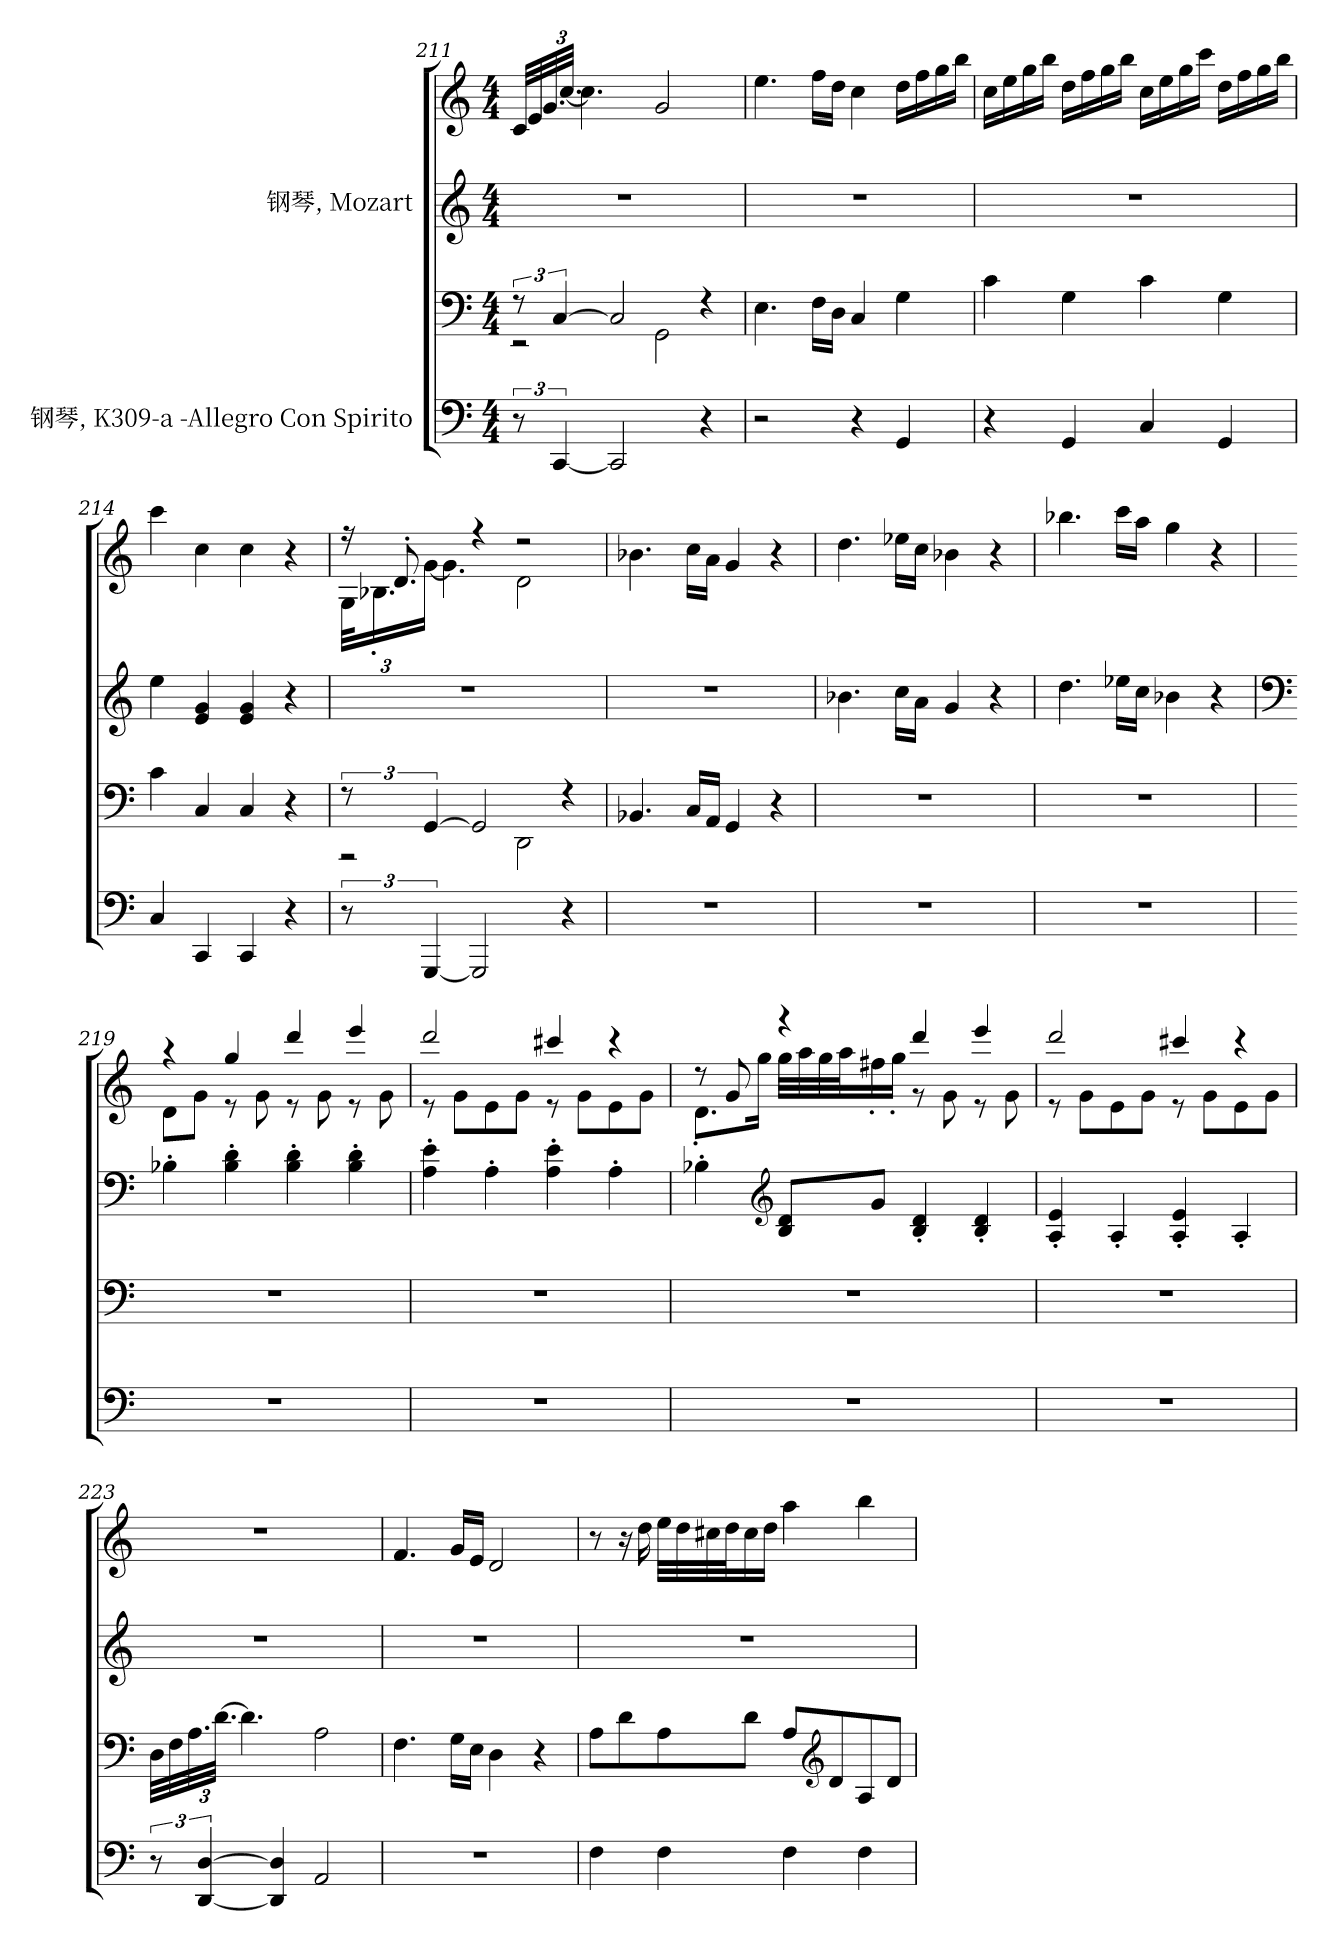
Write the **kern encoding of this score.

**kern	**kern	**kern	**kern
*part2	*part2	*part1	*part1
*staff4	*staff3	*staff2	*staff1
*I"钢琴, K309-a -Allegro Con Spirito	*	*I"钢琴, Mozart	*
*clefF4	*clefF4	*clefG2	*clefG2
*k[]	*k[]	*k[]	*k[]
*M4/4	*M4/4	*M4/4	*M4/4
=211	=211	=211	=211
*	*^	*	*
12r	12r	2r	1r	32c/LLL
.	.	.	.	32e/
*	*	*	*	*Xbrackettup
.	.	.	.	48.g/
[6CC/	[6C/	.	.	.
.	.	.	.	[48.cc/JJJ
.	.	.	.	4.cc\]
2CC/]	2C/]	.	.	.
.	.	2GG\	.	2g/
4r	4r	.	.	.
*	*v	*v	*	*
=212	=212	=212	=212
2r	4.E\	1r	4.ee\
.	16F\LL	.	16ff\LL
.	16D\JJ	.	16dd\JJ
4r	4C/	.	4cc\
4GG/	4G\	.	16dd\LL
.	.	.	16ff\
.	.	.	16gg\
.	.	.	16bb\JJ
!!LO:LB:g=z
=213	=213	=213	=213
4r	4c\	1r	16cc\LL
.	.	.	16ee\
.	.	.	16gg\
.	.	.	16bb\JJ
4GG/	4G\	.	16dd\LL
.	.	.	16ff\
.	.	.	16gg\
.	.	.	16bb\JJ
4C/	4c\	.	16cc\LL
.	.	.	16ee\
.	.	.	16gg\
.	.	.	16ccc\JJ
4GG/	4G\	.	16dd\LL
.	.	.	16ff\
.	.	.	16gg\
.	.	.	16bb\JJ
=214	=214	=214	=214
4C/	4c\	4ee\	4ccc\
4CC/	4C/	4e/ 4g/	4cc\
4CC/	4C/	4e/ 4g/	4cc\
4r	4r	4r	4r
=215	=215	=215	=215
*	*^	*	*^
12r	12r	2r	1r	16r	48G\KLL
.	.	.	.	.	24.B-X'\
.	.	.	.	8.d'/	.
[6GGG/	[6GG/	.	.	.	[24g\JJ
.	.	.	.	.	4.g\]
2GGG/]	2GG/]	.	.	4r	.
.	.	2DD\	.	2r	2d\
4r	4r	.	.	.	.
*	*v	*v	*	*v	*v
=216	=216	=216	=216
1r	4.BB-X/	1r	4.b-X\
.	16C/LL	.	16cc\LL
.	16AA/JJ	.	16a\JJ
.	4GG/	.	4g/
.	4r	.	4r
!!LO:PB:g=z
=217	=217	=217	=217
1r	1r	4.b-X\	4.dd\
.	.	16cc\LL	16ee-X\LL
.	.	16a\JJ	16cc\JJ
.	.	4g/	4b-X\
.	.	4r	4r
=218	=218	=218	=218
1r	1r	4.dd\	4.bb-X\
.	.	16ee-X\LL	16ccc\LL
.	.	16cc\JJ	16aa\JJ
.	.	4b-X\	4gg\
.	.	4r	4r
=219	=219	=219	=219
*	*	*clefF4	*
*	*	*	*^
1r	1r	4B-X'\	4r	8d\L
.	.	.	.	8g\J
.	.	4B-\' 4d\'	4gg/	8r
.	.	.	.	8g\
.	.	4B-\' 4d\'	4ddd/	8r
.	.	.	.	8g\
.	.	4B-\' 4d\'	4eee/	8r
.	.	.	.	8g\
=220	=220	=220	=220	=220
1r	1r	4A\' 4e\'	2ddd/	8r
.	.	.	.	8g\L
.	.	4A'\	.	8e\
.	.	.	.	8g\J
.	.	4A\' 4e\'	4ccc#X/	8r
.	.	.	.	8g\L
.	.	4A'\	4r	8e\
.	.	.	.	8g\J
!!LO:LB:g=z	!!
=221	=221	=221	=221	=221
1r	1r	4B-X'\	8r	8.d'\L
.	.	.	8g/	.
.	.	.	.	16gg\Jk
*	*	*clefG2	*	*
.	.	8B-/ 8d/L	4r	32gg\LLL
.	.	.	.	32aa\
.	.	.	.	32gg\
.	.	.	.	32aa\J
.	.	8g/J	.	16ff#X'\
.	.	.	.	16gg'\JJ
.	.	4B-/' 4d/'	4ddd/	8r
.	.	.	.	8g\
.	.	4B-/' 4d/'	4eee/	8r
.	.	.	.	8g\
=222	=222	=222	=222	=222
1r	1r	4A/' 4e/'	2ddd/	8r
.	.	.	.	8g\L
.	.	4A'/	.	8e\
.	.	.	.	8g\J
.	.	4A/' 4e/'	4ccc#X/	8r
.	.	.	.	8g\L
.	.	4A'/	4r	8e\
.	.	.	.	8g\J
*	*	*	*v	*v
=223	=223	=223	=223
12r	32D\LLL	1r	1r
.	32F\	.	.
*	*Xbrackettup	*	*
.	48.A\	.	.
[6DD/ [6D/	.	.	.
.	[48.d\JJJ	.	.
.	4.d\]	.	.
4DD/] 4D/]	.	.	.
2AA/	2A\	.	.
=224	=224	=224	=224
1r	4.F\	1r	4.f/
.	16G\LL	.	16g/LL
.	16E\JJ	.	16e/JJ
.	4D\	.	2d/
.	4r	.	.
!!LO:LB:g=z
=225	=225	=225	=225
4F\	8A\L	1r	8r
.	8d\	.	16r
.	.	.	16dd\
4F\	8A\	.	32ee\LLL
.	.	.	32dd\
.	.	.	32cc#X\
.	.	.	32dd\J
.	8d\J	.	16cc#\
.	.	.	16dd\JJ
4F\	8A/L	.	4aa\
*	*clefG2	*	*
.	8d/	.	.
4F\	8A/	.	4bb\
.	8d/J	.	.
=	=	=	=
*-	*-	*-	*-
